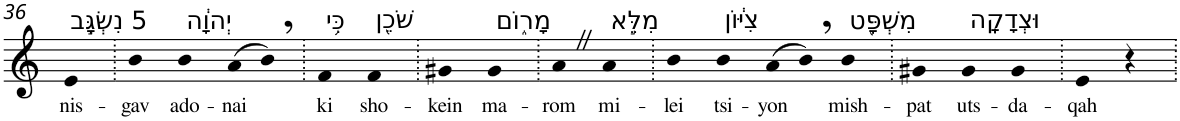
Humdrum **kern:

**kern	**text
*part1	*part1
*staff1	*staff1
*I"Piano	*
*I'Pno	*
!!LO:PB:g=z
*clefG2	*
*k[]	*
=36	=36
!LO:TX:a:t=5 נִשְׂגָּ֣ב	!
!	!LO:LY:b
4e	nis-
=37.	=37.
!	!LO:LY:b
4b	-gav
!LO:TX:a:t=יְהוָ֔ה	!
!	!LO:LY:b
4b	ado-
!	!LO:LY:b
(8a	-nai
8b,)	.
=38.	=38.
!LO:TX:a:t=כִּ֥י	!
!	!LO:LY:b
4f	ki
!LO:TX:a:t=שֹׁכֵ֖ן	!
!	!LO:LY:b
4f	sho-
=39.	=39.
!	!LO:LY:b
4g#X	-kein
!LO:TX:a:t=מָר֑וֹם	!
!	!LO:LY:b
4g#	ma-
=40.	=40.
!	!LO:LY:b
4aZ	-rom
!LO:TX:a:t=מִלֵּ֣א	!
!	!LO:LY:b
4a	mi-
=41.	=41.
!	!LO:LY:b
4b	-lei
!LO:TX:a:t=צִיּ֔וֹן	!
!	!LO:LY:b
4b	tsi-
!	!LO:LY:b
(8a	-yon
8b,)	.
!LO:TX:a:t=מִשְׁפָּ֖ט	!
!	!LO:LY:b
4b	mish-
=42.	=42.
!	!LO:LY:b
4g#X	-pat
!LO:TX:a:t=וּצְדָקָֽה	!
!	!LO:LY:b
4g#	uts-
!	!LO:LY:b
4g#	-da-
=43.	=43.
!	!LO:LY:b
4e	-qah
4r	.
=.	=.
*-	*-
